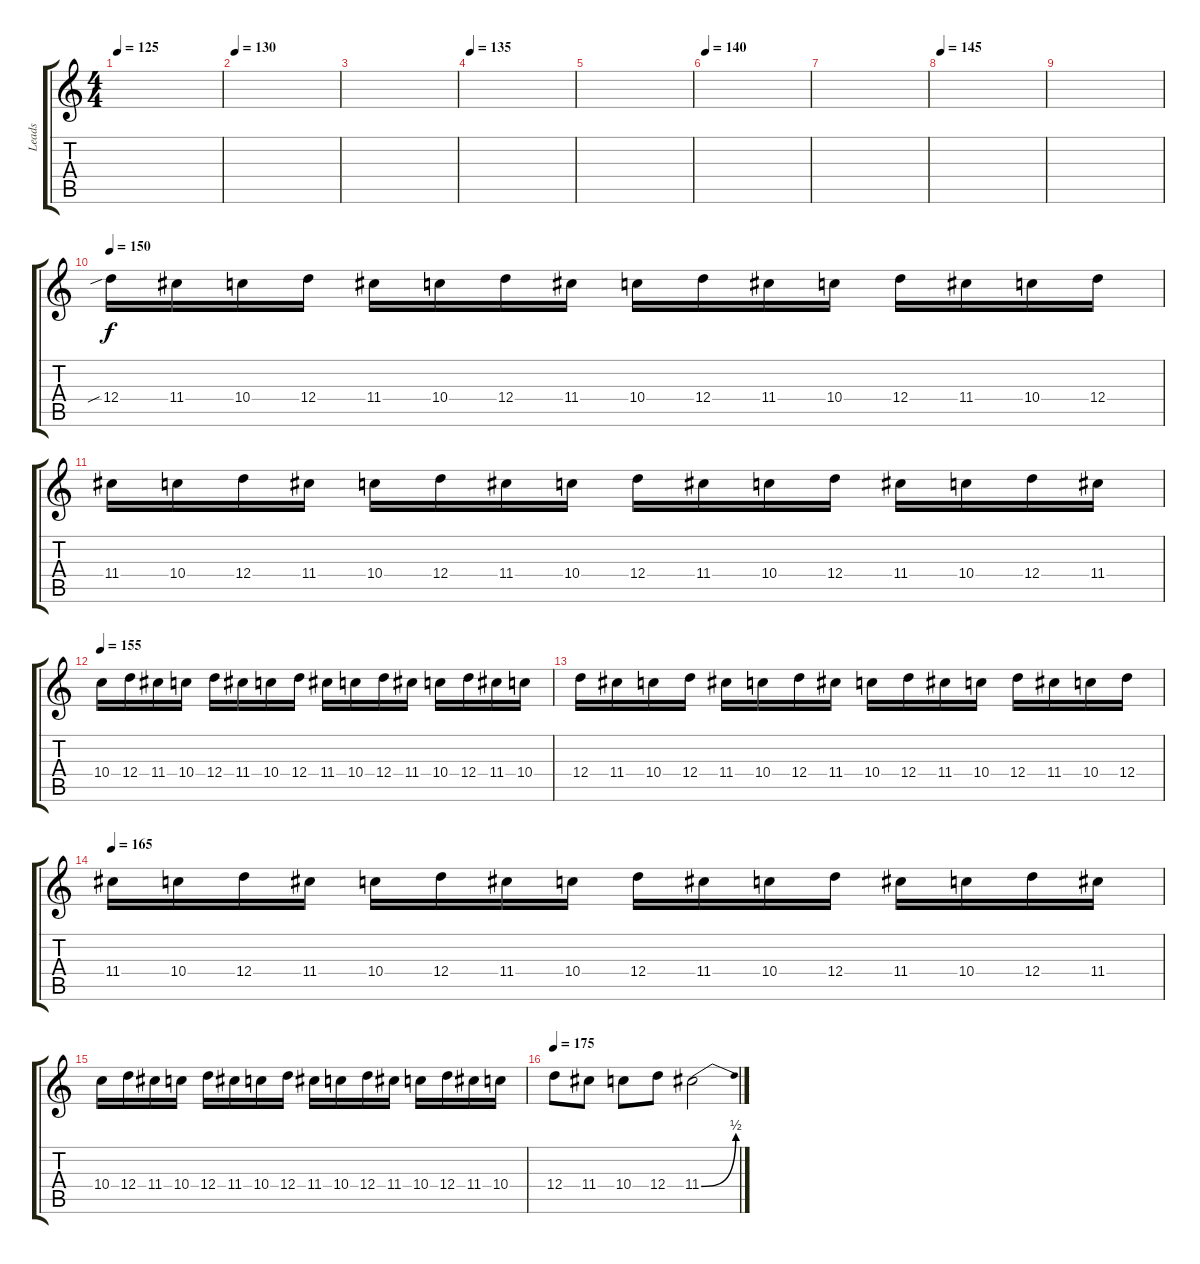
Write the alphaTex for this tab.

\track ("Leads" "Leads") {instrument distortionguitar}
\staff {score tabs}
\tuning (E4 B3 G3 D3 A2 E2) {hide}
\ts (4 4)
\tempo 125
\clef g2
\ks c
|
\tempo 130
|
|
\tempo 135
|
|
\tempo 140
|
|
\tempo 145
|
|
\tempo 150
12.4{sib}.16{volume 13} 11.4.16 10.4.16 12.4.16 11.4.16 10.4.16 12.4.16 11.4.16 10.4.16 12.4.16 11.4.16 10.4.16 12.4.16 11.4.16 10.4.16 12.4.16 |
11.4.16 10.4.16 12.4.16 11.4.16 10.4.16 12.4.16 11.4.16 10.4.16 12.4.16 11.4.16 10.4.16 12.4.16 11.4.16 10.4.16 12.4.16 11.4.16 |
\tempo 155
10.4.16 12.4.16 11.4.16 10.4.16 12.4.16 11.4.16 10.4.16 12.4.16 11.4.16 10.4.16 12.4.16 11.4.16 10.4.16 12.4.16 11.4.16 10.4.16 |
12.4.16 11.4.16 10.4.16 12.4.16 11.4.16 10.4.16 12.4.16 11.4.16 10.4.16 12.4.16 11.4.16 10.4.16 12.4.16 11.4.16 10.4.16 12.4.16 |
\tempo 165
11.4.16 10.4.16 12.4.16 11.4.16 10.4.16 12.4.16 11.4.16 10.4.16 12.4.16 11.4.16 10.4.16 12.4.16 11.4.16 10.4.16 12.4.16 11.4.16 |
10.4.16 12.4.16 11.4.16 10.4.16 12.4.16 11.4.16 10.4.16 12.4.16 11.4.16 10.4.16 12.4.16 11.4.16 10.4.16 12.4.16 11.4.16 10.4.16 |
\tempo 175
12.4.8 11.4.8 10.4.8 12.4.8 11.4{be (bend 0 0 60 2)}.2
